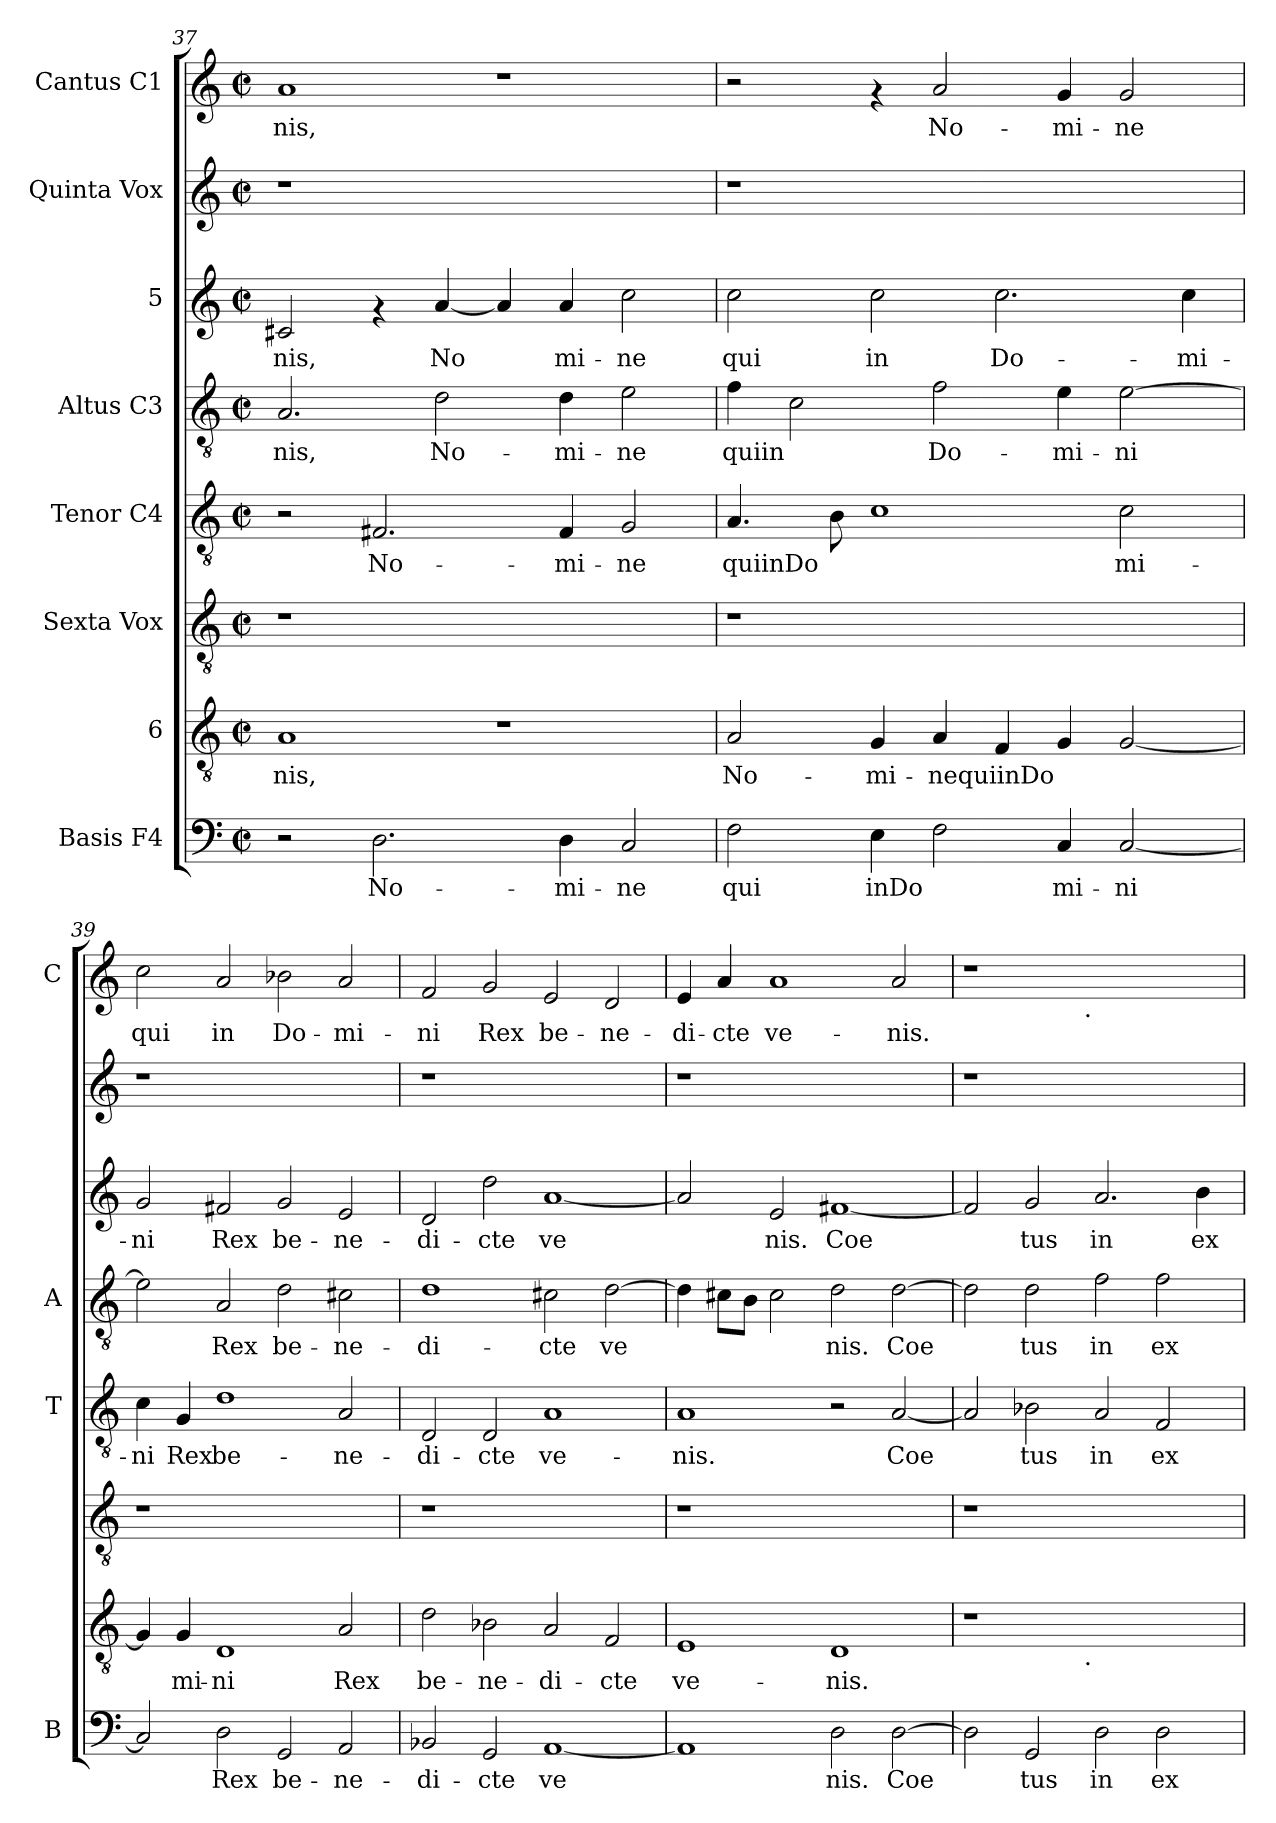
**kern	**text	**kern	**text	**kern	**kern	**text	**kern	**text	**kern	**text	**kern	**kern	**text
*part8	*part8	*part7	*part7	*part6	*part5	*part5	*part4	*part4	*part3	*part3	*part2	*part1	*part1
*staff8	*staff8	*staff7	*staff7	*staff6	*staff5	*staff5	*staff4	*staff4	*staff3	*staff3	*staff2	*staff1	*staff1
*I"Basis  F4	*	*I"6	*	*I"Sexta  Vox	*I"Tenor  C4	*	*I"Altus  C3	*	*I"5	*	*I"Quinta  Vox	*I"Cantus  C1	*
*I'B	*	*	*	*	*I'T	*	*I'A	*	*	*	*	*I'C	*
*clefF4	*	*clefGv2	*	*clefGv2	*clefGv2	*	*clefGv2	*	*clefG2	*	*clefG2	*clefG2	*
*k[]	*	*k[]	*	*k[]	*k[]	*	*k[]	*	*k[]	*	*k[]	*k[]	*
*C:	*	*C:	*	*C:	*C:	*	*C:	*	*C:	*	*C:	*C:	*
*M2/2	*	*M2/2	*	*M2/2	*M2/2	*	*M2/2	*	*M2/2	*	*M2/2	*M2/2	*
*met(c|)	*	*met(c|)	*	*met(c|)	*met(c|)	*	*met(c|)	*	*met(c|)	*	*met(c|)	*met(c|)	*
=37	=37	=37	=37	=37	=37	=37	=37	=37	=37	=37	=37	=37	=37
!	!	!	!LO:LY:b:cj	!	!	!	!	!LO:LY:b:cj	!	!LO:LY:b:cj	!	!	!LO:LY:b:cj
2r	.	1A	-nis,	1r	2r	.	2.A/	-nis,	2c#X/	-nis,	1r	1a	-nis,
!	!LO:LY:b:cj	!	!	!	!	!LO:LY:b:cj	!	!	!	!	!	!	!
2.D\	No-	.	.	.	2.F#X/	No-	.	.	4rf	.	.	.	.
!	!	!	!	!	!	!	!	!LO:LY:b:cj	!	!LO:LY:b:cj	!	!	!
.	.	.	.	.	.	.	2d\	No-	[<4a/	No-	.	.	.
!	!	!	!	!	!	!	!	!	!	!LO:LY:b:cj	!	!	!
.	.	1r	.	1ryy	.	.	.	.	4a/]	--	1ryy	1r	.
!	!LO:LY:b:cj	!	!	!	!	!LO:LY:b:cj	!	!LO:LY:b:cj	!	!LO:LY:b:cj	!	!	!
4D\	-mi-	.	.	.	4F#/	-mi-	4d\	-mi-	4a/	-mi-	.	.	.
!	!LO:LY:b:cj	!	!	!	!	!LO:LY:b:cj	!	!LO:LY:b:cj	!	!LO:LY:b:cj	!	!	!
2C/	-ne	.	.	.	2G/	-ne	2e\	-ne	2cc\	-ne	.	.	.
=38	=38	=38	=38	=38	=38	=38	=38	=38	=38	=38	=38	=38	=38
!	!LO:LY:b:cj	!	!LO:LY:b:cj	!	!	!LO:LY:b:cj	!	!LO:LY:b:cj	!	!LO:LY:b:cj	!	!	!
2F\	qui	2A/	No-	1r	4.A/	quiinDo-	4f\	quiin	2cc\	qui	1r	2r	.
!	!	!	!	!	!	!	!	!LO:LY:b:cj	!	!	!	!	!
.	.	.	.	.	.	.	2c\	.	.	.	.	.	.
!	!	!	!	!	!	!LO:LY:b:cj	!	!	!	!	!	!	!
.	.	.	.	.	8B\	--	.	.	.	.	.	.	.
!	!LO:LY:b:cj	!	!LO:LY:b:cj	!	!	!LO:LY:b:cj	!	!	!	!LO:LY:b:cj	!	!	!
4E\	inDo-	4G/	-mi-	.	1c	--	.	.	2cc\	in	.	4rf	.
!	!LO:LY:b:cj	!	!LO:LY:b:cj	!	!	!	!	!LO:LY:b:cj	!	!	!	!	!LO:LY:b:cj
2F\	--	4A/	-nequiinDo-	.	.	.	2f\	Do-	.	.	.	2a/	No-
!	!	!	!LO:LY:b:cj	!	!	!	!	!	!	!LO:LY:b:cj	!	!	!
.	.	4F/	--	1ryy	.	.	.	.	2.cc\	Do-	1ryy	.	.
!	!LO:LY:b:cj	!	!LO:LY:b:cj	!	!	!	!	!LO:LY:b:cj	!	!	!	!	!LO:LY:b:cj
4C/	-mi-	4G/	--	.	.	.	4e\	-mi-	.	.	.	4g/	-mi-
!	!LO:LY:b:cj	!	!LO:LY:b:cj	!	!	!LO:LY:b:cj	!	!LO:LY:b:cj	!	!	!	!	!LO:LY:b:cj
[<2C/	-ni	[<2G/	--	.	2c\	-mi-	[<2e\	-ni	.	.	.	2g/	-ne
!	!	!	!	!	!	!	!	!	!	!LO:LY:b:cj	!	!	!
.	.	.	.	.	.	.	.	.	4cc\	-mi-	.	.	.
!!LO:LB:g=z
=39	=39	=39	=39	=39	=39	=39	=39	=39	=39	=39	=39	=39	=39
!	!LO:LY:b:cj	!	!LO:LY:b:cj	!	!	!LO:LY:b:cj	!	!LO:LY:b:cj	!	!LO:LY:b:cj	!	!	!LO:LY:b:cj
2C/]	.	4G/]	--	1r	4c\	-ni	2e\]	.	2g/	-ni	1r	2cc\	qui
!	!	!	!LO:LY:b:cj	!	!	!LO:LY:b:cj	!	!	!	!	!	!	!
.	.	4G/	-mi-	.	4G/	Rex	.	.	.	.	.	.	.
!	!LO:LY:b:cj	!	!LO:LY:b:cj	!	!	!LO:LY:b:cj	!	!LO:LY:b:cj	!	!LO:LY:b:cj	!	!	!LO:LY:b:cj
2D\	Rex	1D	-ni	.	1d	be-	2A/	Rex	2f#X/	Rex	.	2a/	in
!	!LO:LY:b:cj	!	!	!	!	!	!	!LO:LY:b:cj	!	!LO:LY:b:cj	!	!	!LO:LY:b:cj
2GG/	be-	.	.	1ryy	.	.	2d\	be-	2g/	be-	1ryy	2b-X\	Do-
!	!LO:LY:b:cj	!	!LO:LY:b:cj	!	!	!LO:LY:b:cj	!	!LO:LY:b:cj	!	!LO:LY:b:cj	!	!	!LO:LY:b:cj
2AA/	-ne-	2A/	Rex	.	2A/	-ne-	2c#X\	-ne-	2e/	-ne-	.	2a/	-mi-
=40	=40	=40	=40	=40	=40	=40	=40	=40	=40	=40	=40	=40	=40
!	!LO:LY:b:cj	!	!LO:LY:b:cj	!	!	!LO:LY:b:cj	!	!LO:LY:b:cj	!	!LO:LY:b:cj	!	!	!LO:LY:b:cj
2BB-X/	-di-	2d\	be-	1r	2D/	-di-	1d	-di-	2d/	-di-	1r	2f/	-ni
!	!LO:LY:b:cj	!	!LO:LY:b:cj	!	!	!LO:LY:b:cj	!	!	!	!LO:LY:b:cj	!	!	!LO:LY:b:cj
2GG/	-cte	2B-X\	-ne-	.	2D/	-cte	.	.	2dd\	-cte	.	2g/	Rex
!	!LO:LY:b:cj	!	!LO:LY:b:cj	!	!	!LO:LY:b:cj	!	!LO:LY:b:cj	!	!LO:LY:b:cj	!	!	!LO:LY:b:cj
[<1AA	ve-	2A/	-di-	1ryy	1A	ve-	2c#X\	-cte	[<1a	ve-	1ryy	2e/	be-
!	!	!	!LO:LY:b:cj	!	!	!	!	!LO:LY:b:cj	!	!	!	!	!LO:LY:b:cj
.	.	2F/	-cte	.	.	.	[>2d\	ve-	.	.	.	2d/	-ne-
=41	=41	=41	=41	=41	=41	=41	=41	=41	=41	=41	=41	=41	=41
!	!LO:LY:b:cj	!	!LO:LY:b:cj	!	!	!LO:LY:b:cj	!	!LO:LY:b:cj	!	!LO:LY:b:cj	!	!	!LO:LY:b:cj
1AA]	--	1E	ve-	1r	1A	-nis.	4d\]	--	2a/]	--	1r	4e/	-di-
!	!	!	!	!	!	!	!	!LO:LY:b:cj	!	!	!	!	!LO:LY:b:cj
.	.	.	.	.	.	.	8c#X\L	--	.	.	.	4a/	-cte
!	!	!	!	!	!	!	!	!LO:LY:b:cj	!	!	!	!	!
.	.	.	.	.	.	.	8B\J	--	.	.	.	.	.
!	!	!	!	!	!	!	!	!LO:LY:b:cj	!	!LO:LY:b:cj	!	!	!LO:LY:b:cj
.	.	.	.	.	.	.	2c#\	--	2e/	-nis.	.	1a	ve-
!	!LO:LY:b:cj	!	!LO:LY:b:cj	!	!	!	!	!LO:LY:b:cj	!	!LO:LY:b:cj	!	!	!
2D\	-nis.	1D	-nis.	1ryy	2r	.	2d\	-nis.	[<1f#X	Coe-	1ryy	.	.
!	!LO:LY:b:cj	!	!	!	!	!LO:LY:b:cj	!	!LO:LY:b:cj	!	!	!	!	!LO:LY:b:cj
[>2D\	Coe-	.	.	.	[<2A/	Coe-	[>2d\	Coe-	.	.	.	2a/	-nis.
=42	=42	=42	=42	=42	=42	=42	=42	=42	=42	=42	=42	=42	=42
!	!LO:LY:b:cj	!	!	!	!	!LO:LY:b:cj	!	!LO:LY:b:cj	!	!LO:LY:b:cj	!	!	!
*	*	*^	*	*	*	*	*	*	*	*	*	*^	*
2D\]	--	1r	2ryy	.	1r	2A/]	--	2d\]	--	2f#/]	--	1r	1r	2ryy	.
!	!LO:LY:b:cj	!	!	!	!	!	!LO:LY:b:cj	!	!LO:LY:b:cj	!	!LO:LY:b:cj	!	!	!	!
2GG/	-tus	.	4...ryy	.	.	2B-X\	-tus	2d\	-tus	2g/	-tus	.	.	4...ryy	.
!	!	!	!	!	!	!	!	!	!	!	!	!	!	!LO:TX:b:t=.	!
!	!	!	!LO:TX:b:t=.	!	!	!	!	!	!	!	!	!	!	!	!
.	.	.	1ryy	.	.	.	.	.	.	.	.	.	.	1ryy	.
!	!LO:LY:b:cj	!	!	!	!	!	!LO:LY:b:cj	!	!LO:LY:b:cj	!	!LO:LY:b:cj	!	!	!	!
2D\	in	1ryy	.	.	1ryy	2A/	in	2f\	in	2.a/	in	1ryy	1ryy	.	.
!	!LO:LY:b:cj	!	!	!	!	!	!LO:LY:b:cj	!	!LO:LY:b:cj	!	!	!	!	!	!
2D\	ex-	.	.	.	.	2F/	ex-	2f\	ex-	.	.	.	.	.	.
!	!	!	!	!	!	!	!	!	!	!	!LO:LY:b:cj	!	!	!	!
.	.	.	.	.	.	.	.	.	.	4b\	ex-	.	.	.	.
.	.	.	32ryy	.	.	.	.	.	.	.	.	.	.	32ryy	.
*	*	*v	*v	*	*	*	*	*	*	*	*	*	*v	*v	*
=	=	=	=	=	=	=	=	=	=	=	=	=	=
*-	*-	*-	*-	*-	*-	*-	*-	*-	*-	*-	*-	*-	*-
